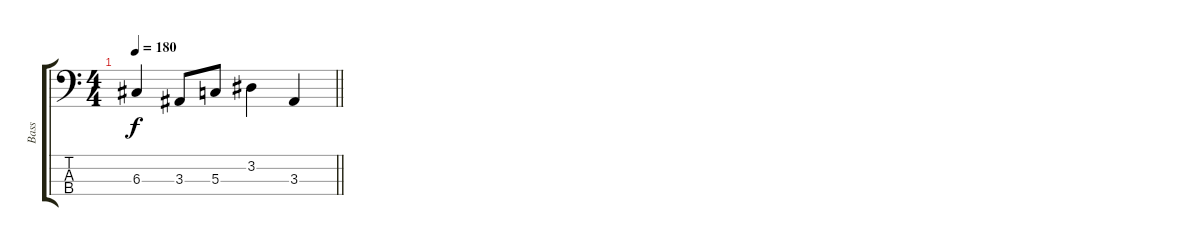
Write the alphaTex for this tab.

\track ("Bass" "Bass") {instrument slapbass1}
\staff {score tabs}
\tuning (F2 C2 G1 C1) {hide}
\ts (4 4)
\tempo 180
\clef f4
\barLineRight lightlight
\ks c
6.3{t}.4{dy f} 3.3.8 5.3.8 3.2.4 3.3.4
